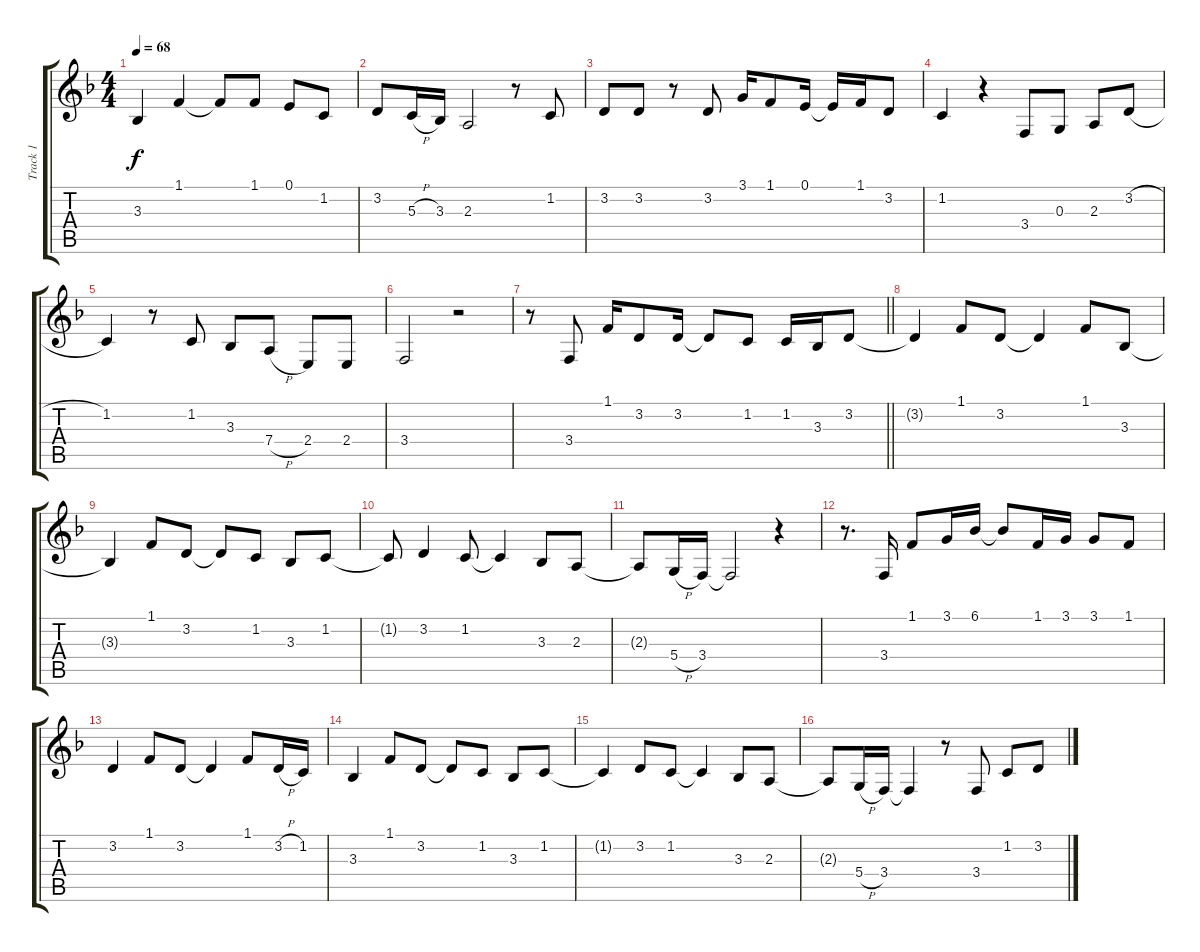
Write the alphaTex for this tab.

\track ("Track 1" "Track 1") {instrument tenorsax}
\staff {score tabs}
\tuning (E4 B3 G3 D3 A2 E2) {hide}
\ts (4 4)
\tempo 68
\clef g2
\ks f
3.3.4{dy f} 1.1.4 1.1{t}.8 1.1.8 0.1.8 1.2.8 |
3.2.8 5.3{h}.16 3.3.16 2.3.2 r.8 1.2.8 |
3.2.8 3.2.8 r.8 3.2.8 3.1.16 1.1.8 0.1.16 0.1{t}.16 1.1.16 3.2.8 |
1.2.4 r.4 3.4.8 0.3.8 2.3.8 3.2{h}.8 |
1.2.4 r.8 1.2.8 3.3.8 7.4{h}.8 2.4.8 2.4.8 |
3.4.2 r.2 |
\barLineRight lightlight
r.8 3.4.8 1.1.16 3.2.8 3.2.16 3.2{t}.8 1.2.8 1.2.16 3.3.16 3.2.8 |
3.2{t}.4 1.1.8 3.2.8 3.2{t}.4 1.1.8 3.3.8 |
3.3{t}.4 1.1.8 3.2.8 3.2{t}.8 1.2.8 3.3.8 1.2.8 |
1.2{t}.8 3.2.4 1.2.8 1.2{t}.4 3.3.8 2.3.8 |
2.3{t}.8 5.4{h}.16 3.4.16 3.4{t}.2 r.4 |
r.8{d} 3.4.16 1.1.8 3.1.16 6.1.16 6.1{t}.8 1.1.16 3.1.16 3.1.8 1.1.8 |
3.2.4 1.1.8 3.2.8 3.2{t}.4 1.1.8 3.2{h}.16 1.2.16 |
3.3.4 1.1.8 3.2.8 3.2{t}.8 1.2.8 3.3.8 1.2.8 |
1.2{t}.4 3.2.8 1.2.8 1.2{t}.4 3.3.8 2.3.8 |
2.3{t}.8 5.4{h}.16 3.4.16 3.4{t}.4 r.8 3.4.8 1.2.8 3.2.8
